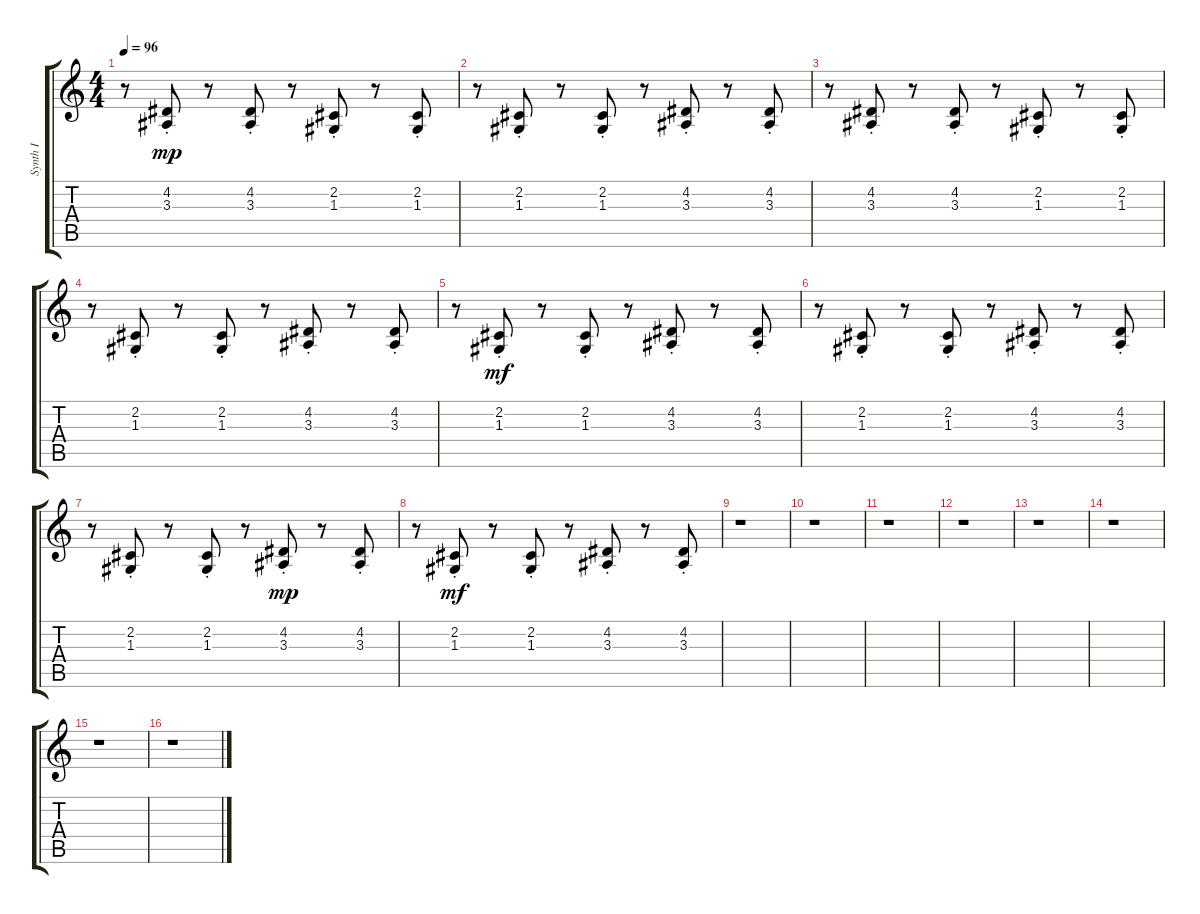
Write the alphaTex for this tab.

\track ("Synth I" "Synth I") {instrument shamisen}
\staff {score tabs}
\tuning (E4 B3 G3 D3 A2 E2) {hide}
\ts (4 4)
\tempo 96
\clef g2
\ks c
r.8{dy mp} (4.2{st} 3.3{st}).8 r.8 (4.2{st} 3.3{st}).8 r.8 (2.2{st} 1.3{st}).8 r.8 (2.2{st} 1.3{st}).8 |
r.8 (2.2{st} 1.3{st}).8 r.8 (2.2{st} 1.3{st}).8 r.8 (4.2{st} 3.3{st}).8 r.8 (4.2{st} 3.3{st}).8 |
r.8 (4.2{st} 3.3{st}).8 r.8 (4.2{st} 3.3{st}).8 r.8 (2.2{st} 1.3{st}).8 r.8 (2.2{st} 1.3{st}).8 |
r.8 (2.2{st} 1.3{st}).8 r.8 (2.2{st} 1.3{st}).8 r.8 (4.2{st} 3.3{st}).8 r.8 (4.2{st} 3.3{st}).8 |
r.8 (2.2{st} 1.3{st}).8{dy mf} r.8 (2.2{st} 1.3{st}).8 r.8 (4.2{st} 3.3{st}).8 r.8 (4.2{st} 3.3{st}).8 |
r.8 (2.2{st} 1.3{st}).8 r.8 (2.2{st} 1.3{st}).8 r.8 (4.2{st} 3.3{st}).8 r.8 (4.2{st} 3.3{st}).8 |
r.8 (2.2{st} 1.3{st}).8 r.8 (2.2{st} 1.3{st}).8 r.8 (4.2{st} 3.3{st}).8{dy mp} r.8 (4.2{st} 3.3{st}).8 |
r.8 (2.2{st} 1.3{st}).8{dy mf} r.8 (2.2{st} 1.3{st}).8 r.8 (4.2{st} 3.3{st}).8 r.8 (4.2{st} 3.3{st}).8 |
r.1 |
r.1 |
r.1 |
r.1 |
r.1 |
r.1 |
r.1 |
r.1
